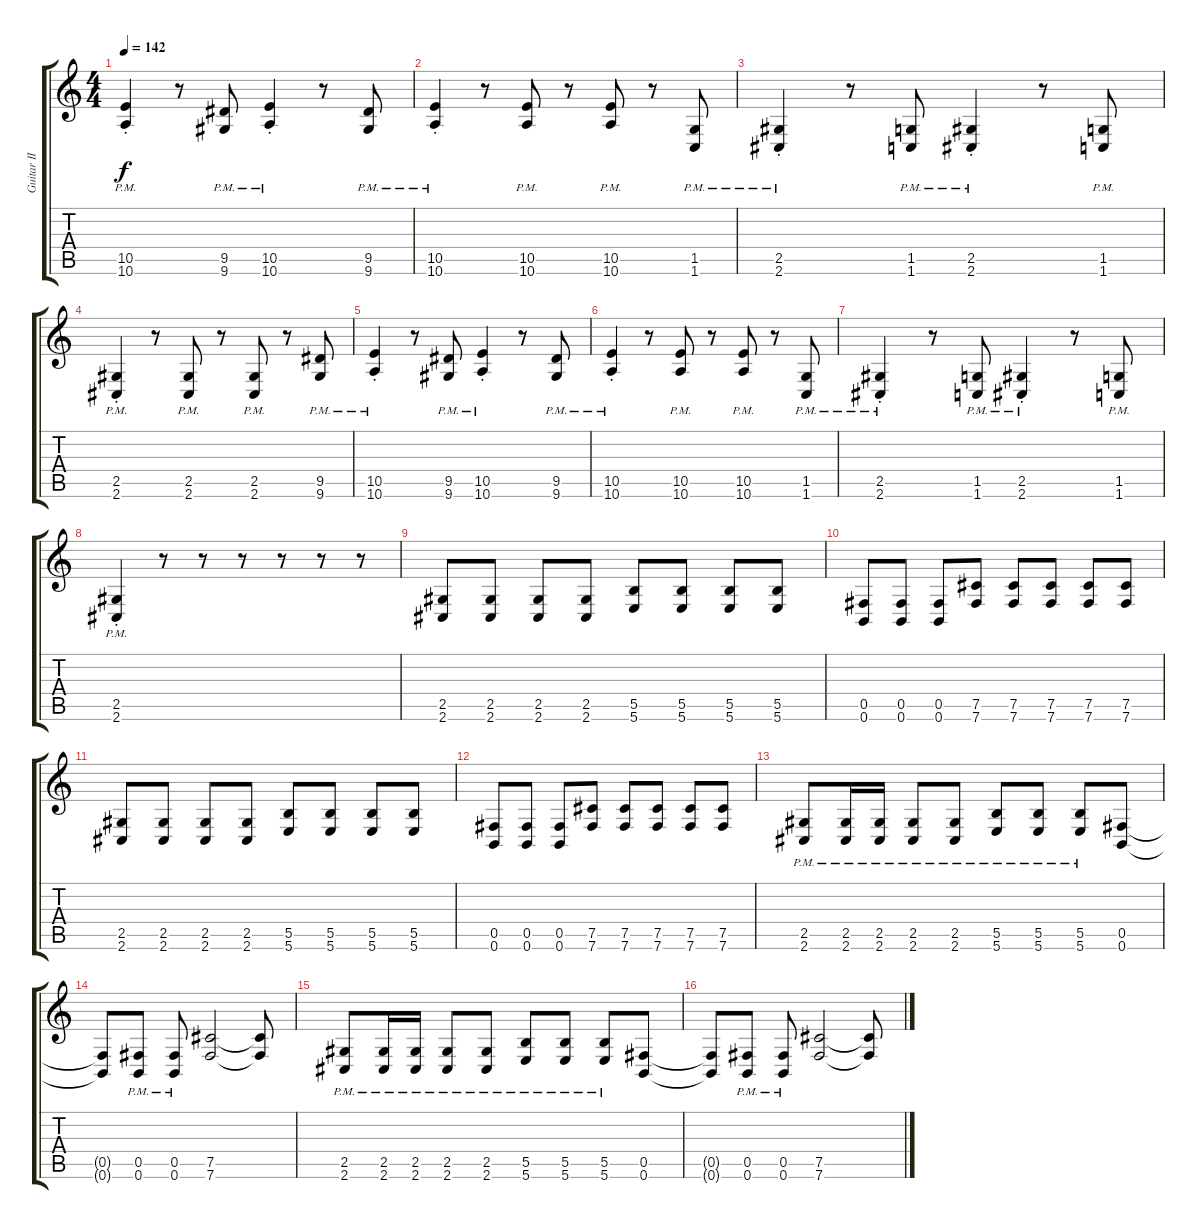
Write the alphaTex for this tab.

\track ("Guitar II" "Guitar II") {instrument distortionguitar}
\staff {score tabs}
\tuning (Db4 Ab3 E3 B2 Gb2 B1) {hide}
\ts (4 4)
\tempo 142
\clef g2
\ks c
(10.5{pm st} 10.6{pm st}).4{dy f} r.8 (9.5{pm} 9.6{pm}).8 (10.5{pm st} 10.6{pm st}).4 r.8 (9.5{pm} 9.6{pm}).8 |
(10.5{pm st} 10.6{pm st}).4 r.8 (10.5{pm} 10.6{pm}).8 r.8 (10.5{pm} 10.6{pm}).8 r.8 (1.5{pm} 1.6{pm}).8 |
(2.5{pm st} 2.6{pm st}).4 r.8 (1.5{pm} 1.6{pm}).8 (2.5{pm st} 2.6{pm st}).4 r.8 (1.5{pm} 1.6{pm}).8 |
(2.5{pm st} 2.6{pm st}).4 r.8 (2.5{pm} 2.6{pm}).8 r.8 (2.5{pm} 2.6{pm}).8 r.8 (9.5{pm} 9.6{pm}).8 |
(10.5{pm st} 10.6{pm st}).4 r.8 (9.5{pm} 9.6{pm}).8 (10.5{pm st} 10.6{pm st}).4 r.8 (9.5{pm} 9.6{pm}).8 |
(10.5{pm st} 10.6{pm st}).4 r.8 (10.5{pm} 10.6{pm}).8 r.8 (10.5{pm} 10.6{pm}).8 r.8 (1.5{pm} 1.6{pm}).8 |
(2.5{pm st} 2.6{pm st}).4 r.8 (1.5{pm} 1.6{pm}).8 (2.5{pm st} 2.6{pm st}).4 r.8 (1.5{pm} 1.6{pm}).8 |
(2.5{pm st} 2.6{pm st}).4 r.8 r.8 r.8 r.8 r.8 r.8 |
(2.5 2.6).8 (2.5 2.6).8 (2.5 2.6).8 (2.5 2.6).8 (5.5 5.6).8 (5.5 5.6).8 (5.5 5.6).8 (5.5 5.6).8 |
(0.5 0.6).8 (0.5 0.6).8 (0.5 0.6).8 (7.5 7.6).8 (7.5 7.6).8 (7.5 7.6).8 (7.5 7.6).8 (7.5 7.6).8 |
(2.5 2.6).8 (2.5 2.6).8 (2.5 2.6).8 (2.5 2.6).8 (5.5 5.6).8 (5.5 5.6).8 (5.5 5.6).8 (5.5 5.6).8 |
(0.5 0.6).8 (0.5 0.6).8 (0.5 0.6).8 (7.5 7.6).8 (7.5 7.6).8 (7.5 7.6).8 (7.5 7.6).8 (7.5 7.6).8 |
(2.5{pm} 2.6{pm}).8 (2.5{pm} 2.6{pm}).16 (2.5{pm} 2.6{pm}).16 (2.5{pm} 2.6{pm}).8 (2.5{pm} 2.6{pm}).8 (5.5{pm} 5.6{pm}).8 (5.5{pm} 5.6{pm}).8 (5.5{pm} 5.6{pm}).8 (0.5 0.6).8 |
(0.5{t} 0.6{t}).8 (0.5{pm} 0.6{pm}).8 (0.5{pm} 0.6{pm}).8 (7.5 7.6).2 (7.5{t} 7.6{t}).8 |
(2.5{pm} 2.6{pm}).8 (2.5{pm} 2.6{pm}).16 (2.5{pm} 2.6{pm}).16 (2.5{pm} 2.6{pm}).8 (2.5{pm} 2.6{pm}).8 (5.5{pm} 5.6{pm}).8 (5.5{pm} 5.6{pm}).8 (5.5{pm} 5.6{pm}).8 (0.5 0.6).8 |
(0.5{t} 0.6{t}).8 (0.5{pm} 0.6{pm}).8 (0.5{pm} 0.6{pm}).8 (7.5 7.6).2 (7.5{t} 7.6{t}).8
